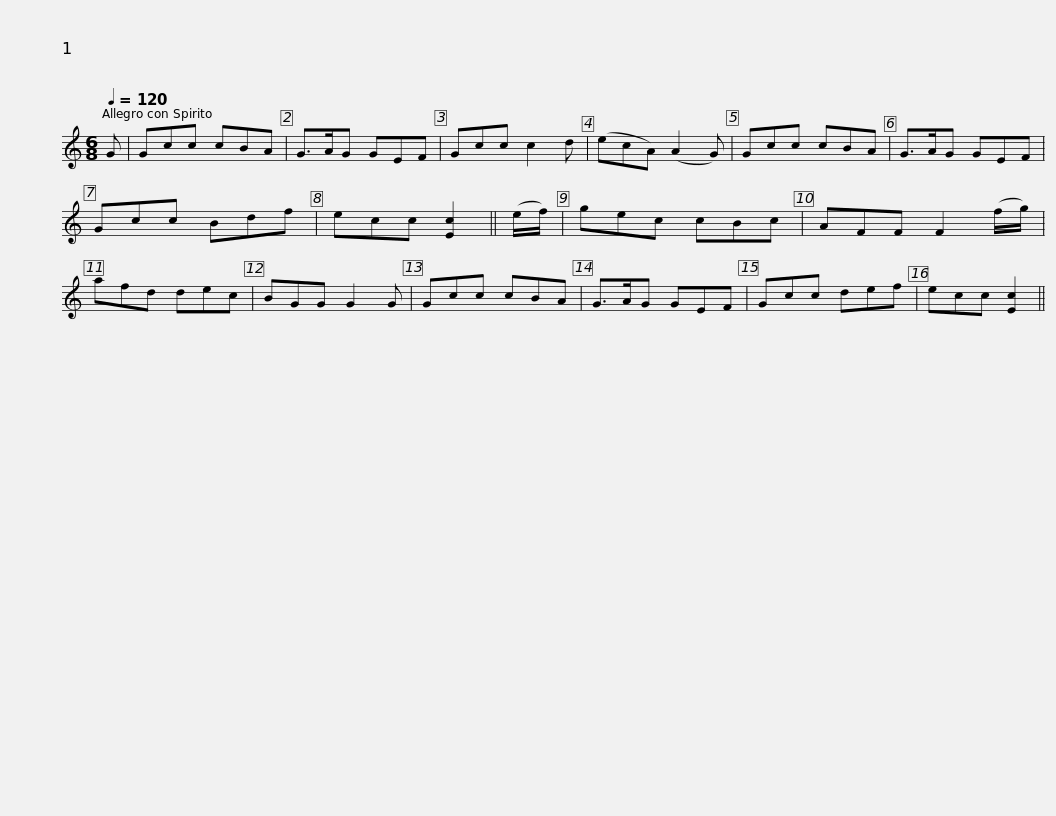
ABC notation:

X:1
L:1/8
Q:1/4=120
M:6/8
I:linebreak $
K:C
V:1 treble
V:1
 G | Gcc cBA | G>AG GEF | Gcc c2 d | (ecA) (A2 G) | %5
 Gcc cBA | G>AG GEF | Gcc Bdf |$ ecc [Ec]2 || (e/f/) | %10
 gec cBc | AFF F2 (f/g/) | afd dec | BGG G2 G | Gcc cBA | %15
 G>AG GEF |$ Gcc def | ecc [Ec]2 || %18
